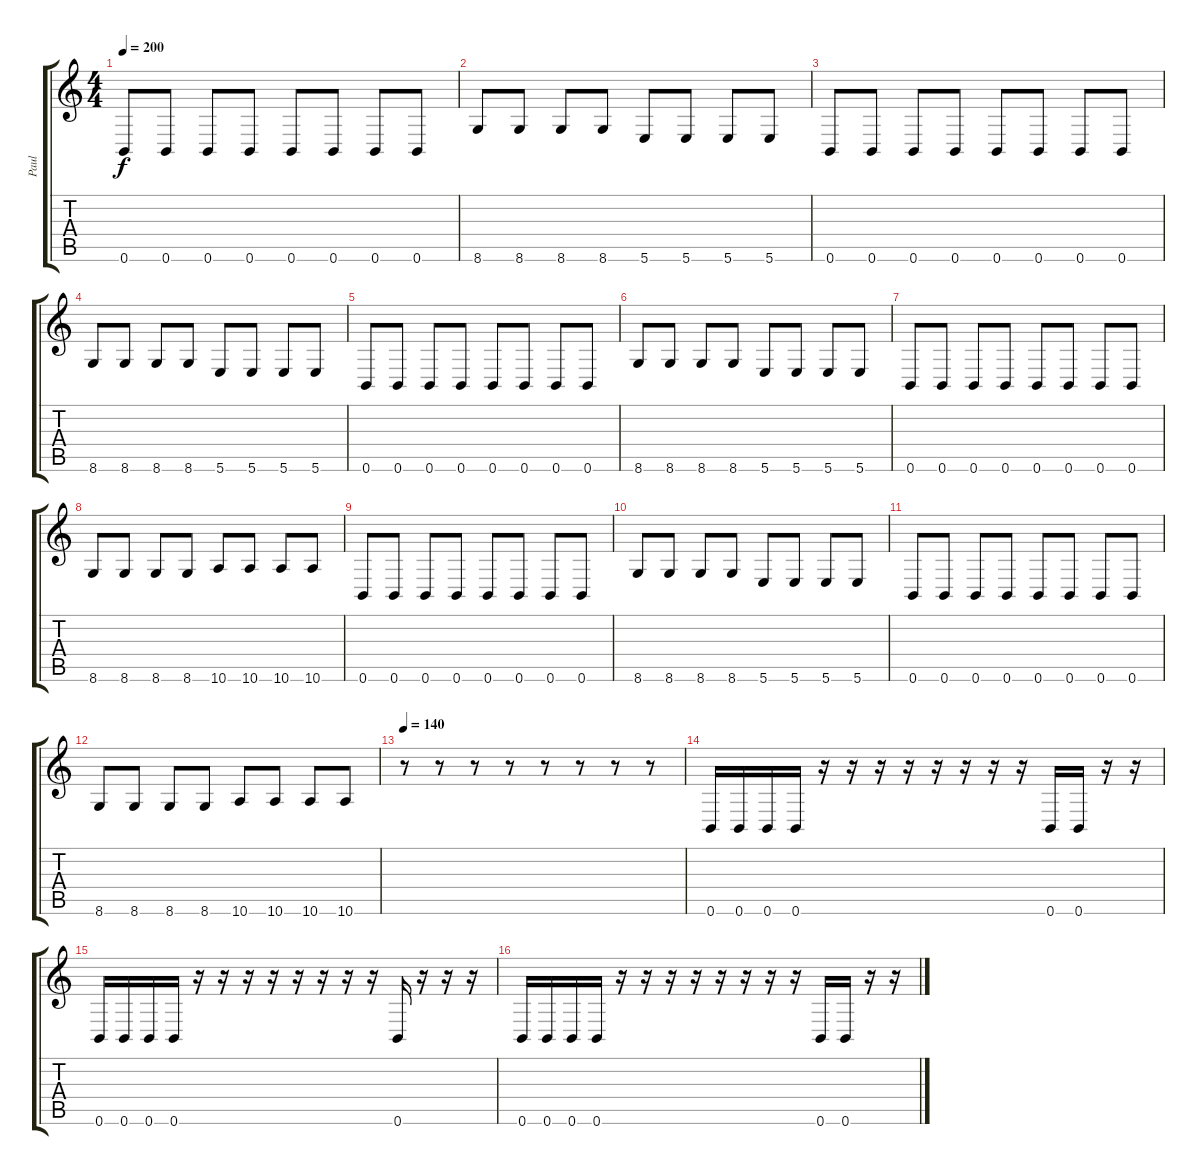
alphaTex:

\track ("Paul" "Paul") {instrument electricbassfinger}
\staff {score tabs}
\tuning (Db4 Ab3 E3 B2 Gb2 B1) {hide}
\ts (4 4)
\tempo 200
\clef g2
\ks c
0.6.8{dy f} 0.6.8 0.6.8 0.6.8 0.6.8 0.6.8 0.6.8 0.6.8 |
8.6.8 8.6.8 8.6.8 8.6.8 5.6.8 5.6.8 5.6.8 5.6.8 |
0.6.8 0.6.8 0.6.8 0.6.8 0.6.8 0.6.8 0.6.8 0.6.8 |
8.6.8 8.6.8 8.6.8 8.6.8 5.6.8 5.6.8 5.6.8 5.6.8 |
0.6.8 0.6.8 0.6.8 0.6.8 0.6.8 0.6.8 0.6.8 0.6.8 |
8.6.8 8.6.8 8.6.8 8.6.8 5.6.8 5.6.8 5.6.8 5.6.8 |
0.6.8 0.6.8 0.6.8 0.6.8 0.6.8 0.6.8 0.6.8 0.6.8 |
8.6.8 8.6.8 8.6.8 8.6.8 10.6.8 10.6.8 10.6.8 10.6.8 |
0.6.8 0.6.8 0.6.8 0.6.8 0.6.8 0.6.8 0.6.8 0.6.8 |
8.6.8 8.6.8 8.6.8 8.6.8 5.6.8 5.6.8 5.6.8 5.6.8 |
0.6.8 0.6.8 0.6.8 0.6.8 0.6.8 0.6.8 0.6.8 0.6.8 |
8.6.8 8.6.8 8.6.8 8.6.8 10.6.8 10.6.8 10.6.8 10.6.8 |
\tempo 140
r.8 r.8 r.8 r.8 r.8 r.8 r.8 r.8 |
0.6.16 0.6.16 0.6.16 0.6.16 r.16 r.16 r.16 r.16 r.16 r.16 r.16 r.16 0.6.16 0.6.16 r.16 r.16 |
0.6.16 0.6.16 0.6.16 0.6.16 r.16 r.16 r.16 r.16 r.16 r.16 r.16 r.16 0.6.16 r.16 r.16 r.16 |
0.6.16 0.6.16 0.6.16 0.6.16 r.16 r.16 r.16 r.16 r.16 r.16 r.16 r.16 0.6.16 0.6.16 r.16 r.16
